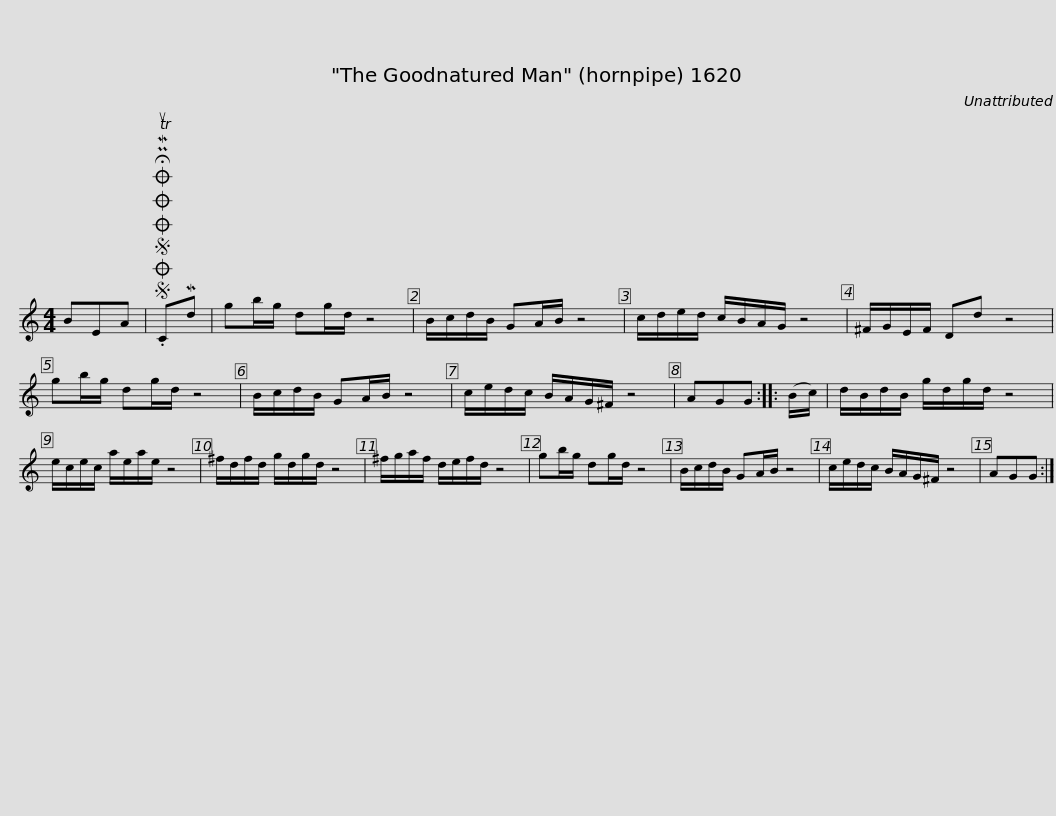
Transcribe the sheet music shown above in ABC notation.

X:1
L:1/8
M:4/4
I:linebreak $
K:C
V:1 treble
V:1
 BEA |SOSOOO .!fermata!PMTuCMd | gb/g/ dg/d/ z4 | B/c/d/B/ GA/B/ z4 | c/d/e/d/ c/B/A/G/ z4 | %5
 ^F/G/E/F/ Dd z4 | gb/g/ dg/d/ z4 |$ B/c/d/B/ GA/B/ z4 | c/e/d/c/ B/A/G/^F/ z4 | AGG :: %10
 (B/c/) | d/B/d/B/ g/d/g/d/ z4 | e/c/e/c/ a/e/a/e/ z4 |$ ^f/d/f/d/ g/d/g/d/ z4 | ^f/g/a/f/ d/e/f/d/ z4 | %15
 gb/g/ dg/d/ z4 | B/c/d/B/ GA/B/ z4 | c/e/d/c/ B/A/G/^F/ z4 | AGG :| %19
